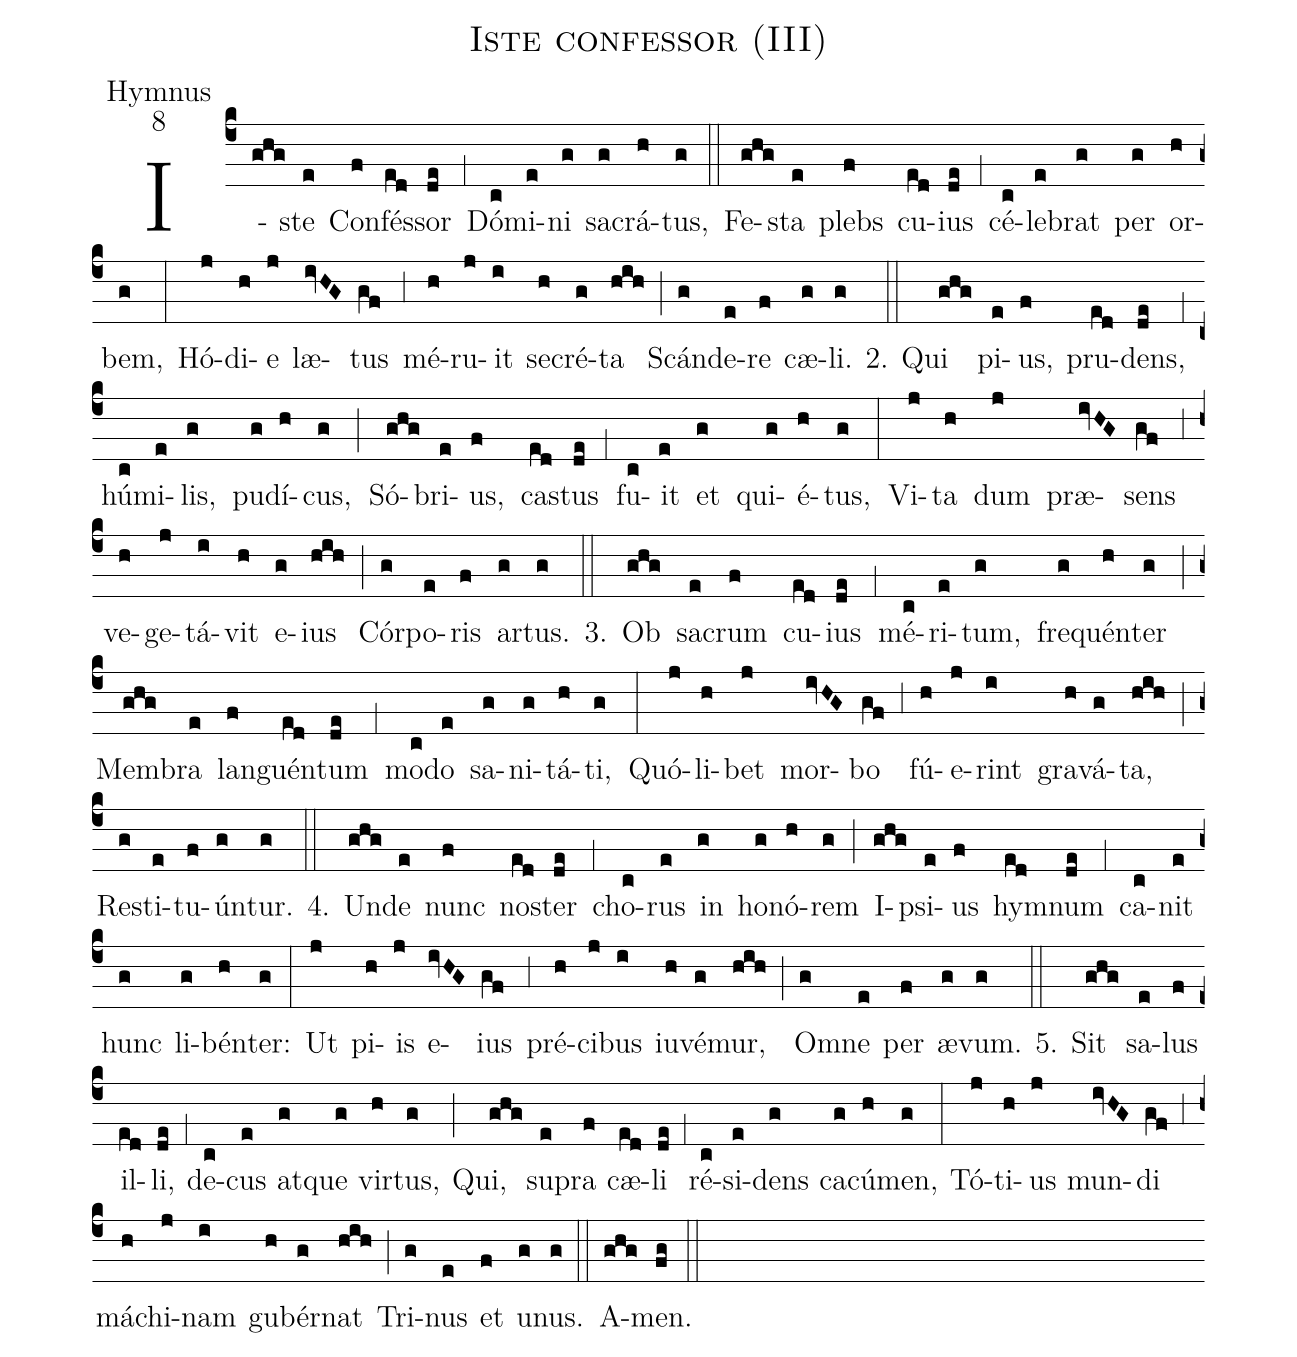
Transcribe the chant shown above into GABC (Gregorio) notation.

name:Iste confessor (III);
office-part:Hymnus;
mode:8;
%%
(c4) I(ghg)ste(e) Con(f)fés(ed)sor(de) (,1) Dó(c)mi(e)ni(g) sa(g)crá(h)tus,(g) (::)
Fe(ghg)sta(e) plebs(f) cu(ed)ius(de) (,1) cé(c)le(e)brat(g) per(g) or(h)bem,(g) (:)
Hó(j)di(h)e(j) læ(ivHG)tus(gf) (,3) mé(h)ru(j)it(i) se(h)cré(g)ta(hih) (;) Scán(g)de(e)re(f) cæ(g)li.(g) 2.(::) Qui(ghg) pi(e)us,(f) pru(ed)dens,(de) (,1) hú(c)mi(e)lis,(g) pu(g)dí(h)cus,(g) (;) Só(ghg)bri(e)us,(f) ca(ed)stus(de) (,1) fu(c)it(e) et(g) qui(g)é(h)tus,(g) (:)
Vi(j)ta(h) dum(j) præ(ivHG)sens(gf) (,3) ve(h)ge(j)tá(i)vit(h) e(g)ius(hih) (;) Cór(g)po(e)ris(f) ar(g)tus.(g) 3.(::) Ob(ghg) sa(e)crum(f) cu(ed)ius(de) (,1) mé(c)ri(e)tum,(g) fre(g)quén(h)ter(g) (;) Mem(ghg)bra(e) lan(f)guén(ed)tum(de) (,1) mo(c)do(e) sa(g)ni(g)tá(h)ti,(g) (:)
Quó(j)li(h)bet(j) mor(ivHG)bo(gf) (,3) fú(h)e(j)rint(i) gra(h)vá(g)ta,(hih) (;) Re(g)sti(e)tu(f)ún(g)tur.(g) 4.(::) Un(ghg)de(e) nunc(f) no(ed)ster(de) (,1) cho(c)rus(e) in(g) ho(g)nó(h)rem(g) (;) I(ghg)psi(e)us(f) hy(ed)mnum(de) (,1) ca(c)nit(e) hunc(g) li(g)bén(h)ter:(g) (:)
Ut(j) pi(h)is(j) e(ivHG)ius(gf) (,3) pré(h)ci(j)bus(i) iu(h)vé(g)mur,(hih) (;) O(g)mne(e) per(f) æ(g)vum.(g) 5.(::) Sit(ghg) sa(e)lus(f) il(ed)li,(de) (,1) de(c)cus(e) at(g)que(g) vir(h)tus,(g) (;) Qui,(ghg) su(e)pra(f) cæ(ed)li(de) (,1) ré(c)si(e)dens(g) ca(g)cú(h)men,(g) (:)
Tó(j)ti(h)us(j) mun(ivHG)di(gf) (,3) má(h)chi(j)nam(i) gu(h)bér(g)nat(hih) (;) Tri(g)nus(e) et(f) u(g)nus.(g) (::)
A(ghg)men.(fg) (::)
